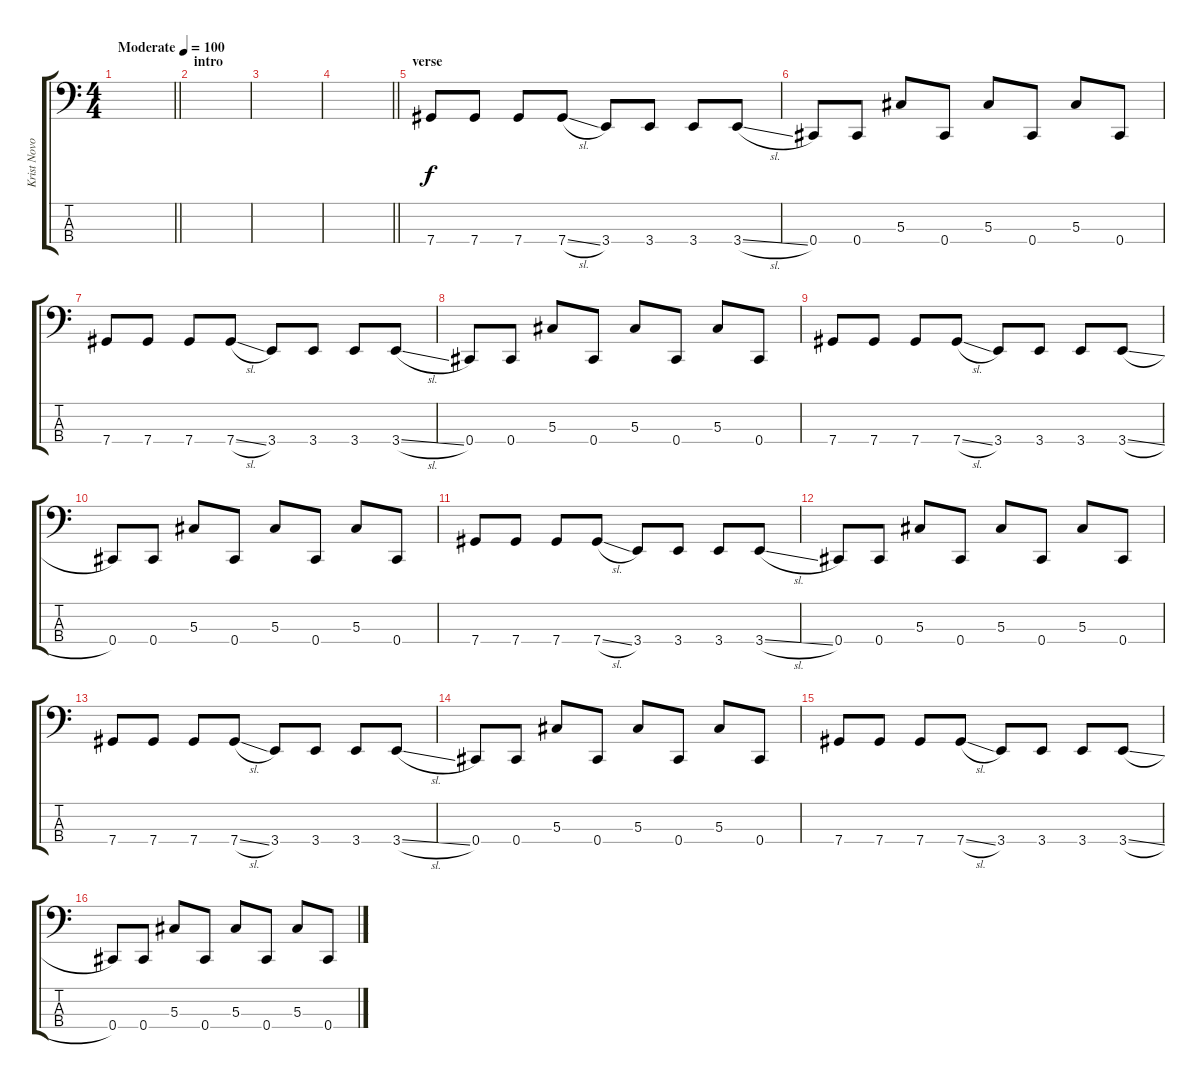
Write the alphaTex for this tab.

\track ("Krist Novoselic" "Krist Novo") {instrument electricbasspick}
\staff {score tabs}
\tuning (Gb2 Db2 Ab1 Db1) {hide}
\ts (4 4)
\tempo (100 "Moderate")
\clef f4
\barLineRight lightlight
\ks c
|
\section ("" "intro")
|
|
\barLineRight lightlight
|
\section ("" "verse")
7.4.8 7.4.8 7.4.8 7.4{sl}.8 3.4.8 3.4.8 3.4.8 3.4{sl}.8 |
0.4.8 0.4.8 5.3.8 0.4.8 5.3.8 0.4.8 5.3.8 0.4.8 |
7.4.8 7.4.8 7.4.8 7.4{sl}.8 3.4.8 3.4.8 3.4.8 3.4{sl}.8 |
0.4.8 0.4.8 5.3.8 0.4.8 5.3.8 0.4.8 5.3.8 0.4.8 |
7.4.8 7.4.8 7.4.8 7.4{sl}.8 3.4.8 3.4.8 3.4.8 3.4{sl}.8 |
0.4.8 0.4.8 5.3.8 0.4.8 5.3.8 0.4.8 5.3.8 0.4.8 |
7.4.8 7.4.8 7.4.8 7.4{sl}.8 3.4.8 3.4.8 3.4.8 3.4{sl}.8 |
0.4.8 0.4.8 5.3.8 0.4.8 5.3.8 0.4.8 5.3.8 0.4.8 |
7.4.8 7.4.8 7.4.8 7.4{sl}.8 3.4.8 3.4.8 3.4.8 3.4{sl}.8 |
0.4.8 0.4.8 5.3.8 0.4.8 5.3.8 0.4.8 5.3.8 0.4.8 |
7.4.8 7.4.8 7.4.8 7.4{sl}.8 3.4.8 3.4.8 3.4.8 3.4{sl}.8 |
0.4.8 0.4.8 5.3.8 0.4.8 5.3.8 0.4.8 5.3.8 0.4.8
